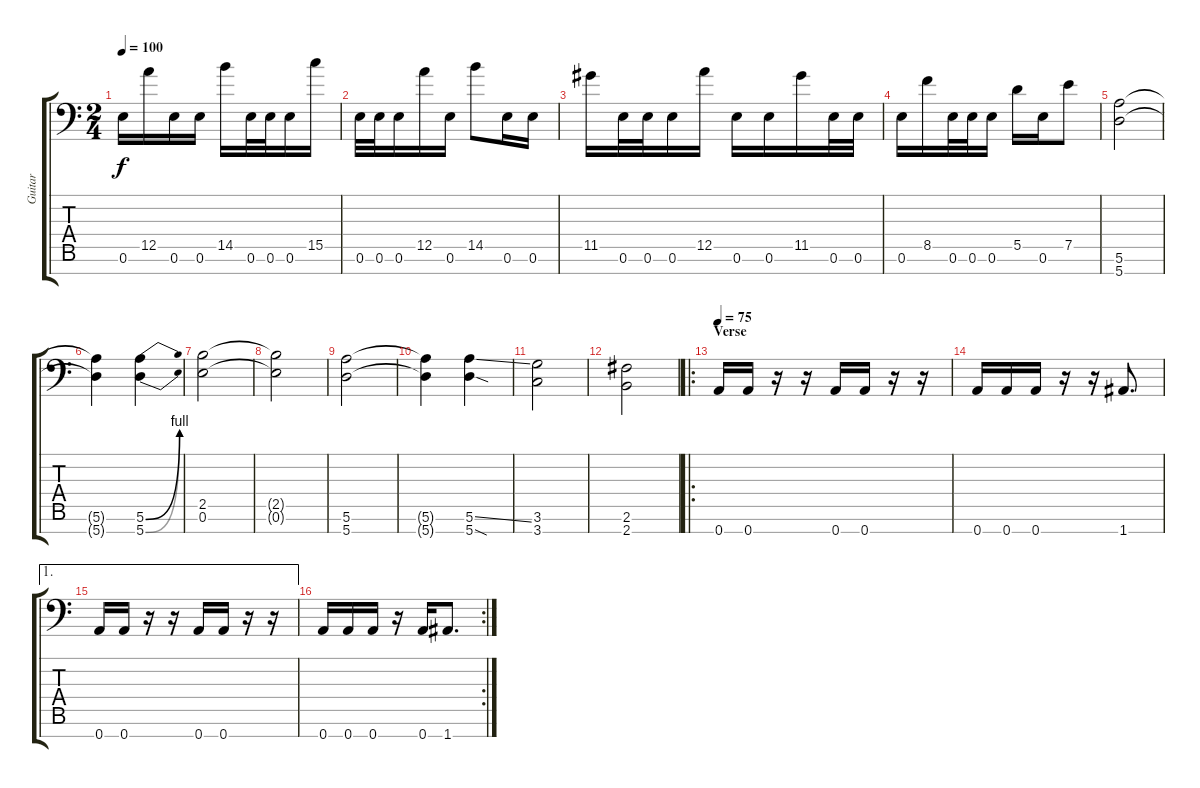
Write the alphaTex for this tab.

\track ("Guitar" "Guitar") {instrument distortionguitar}
\staff {score tabs}
\tuning (E4 B3 G3 D3 A2 E2 A1) {hide}
\ts (2 4)
\tempo 100
\clef f4
\ks c
0.6.16{dy f} 12.5.16 0.6.16 0.6.16 14.5.16 0.6.32 0.6.32 0.6.16 15.5.16 |
0.6.32 0.6.32 0.6.16 12.5.16 0.6.16 14.5.8 0.6.16 0.6.16 |
11.5.16 0.6.32 0.6.32 0.6.16 12.5.16 0.6.16 0.6.16 11.5.16 0.6.32 0.6.32 |
0.6.16 8.5.16 0.6.32 0.6.32 0.6.16 5.5.16 0.6.16 7.5.8 |
(5.6 5.7).2 |
(5.6{t} 5.7{t}).4 (5.6{be (bend 0 0 60 4)} 5.7{be (bend 0 0 60 4)}).4 |
(2.5 0.6).2 |
(2.5{t} 0.6{t}).2 |
(5.6 5.7).2 |
(5.6{t} 5.7{t}).4 (5.6{ss} 5.7{sod}).4 |
(3.6 3.7).2 |
(2.6 2.7).2 |
\ro
\section ("" "Verse")
\tempo 75
0.7.16{instrument distortionguitar} 0.7.16 r.16 r.16 0.7.16 0.7.16 r.16 r.16 |
0.7.16 0.7.16 0.7.16 r.16 r.16 1.7.8{d} |
\ae 1
0.7.16 0.7.16 r.16 r.16 0.7.16 0.7.16 r.16 r.16 |
\rc 2
0.7.16 0.7.16 0.7.16 r.16 0.7.16 1.7.8{d}
